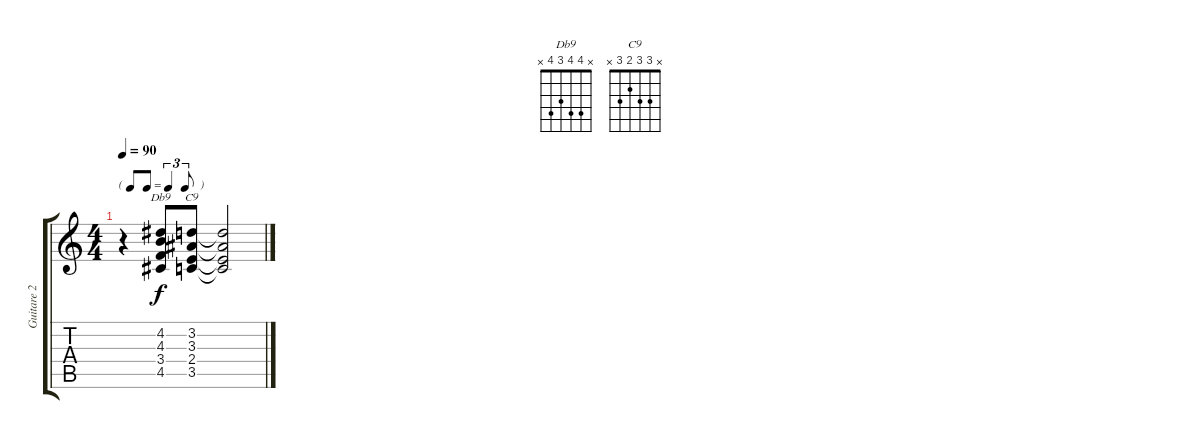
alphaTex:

\track ("Guitare 2" "Guitare 2") {instrument acousticguitarsteel}
\staff {score tabs}
\tuning (E4 B3 G3 D3 A2 E2) {hide}
\chord ("Db9" x 4 4 3 4 x)
\chord ("C9" x 3 3 2 3 x)
\ts (4 4)
\tf triplet8th
\tempo 90
\clef g2
\ks c
r.4{dy f} (4.2 4.3 3.4 4.5).8{ch "Db9"} (3.2 3.3 2.4 3.5).8{ch "C9"} (3.2{t} 3.3{t} 2.4{t} 3.5{t}).2
